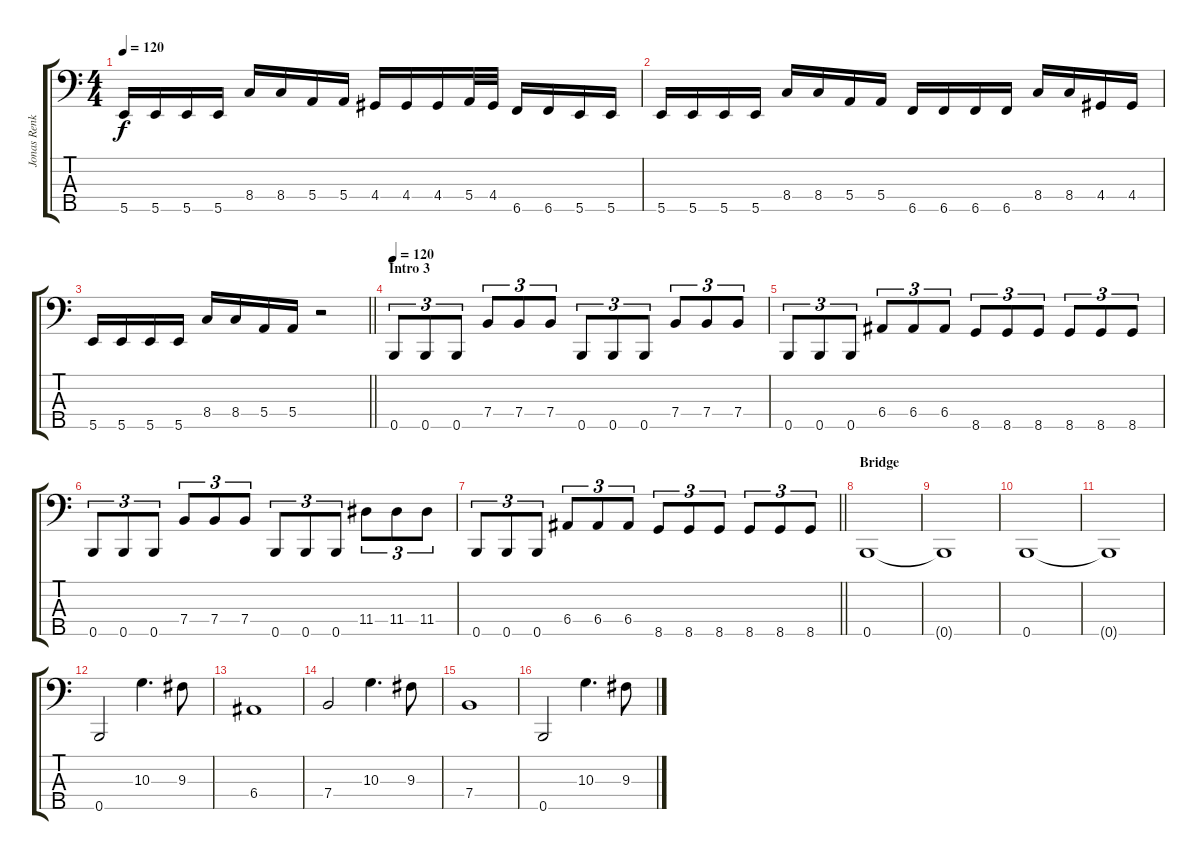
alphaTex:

\track ("Jonas Renkse" "Jonas Renk") {instrument electricbassfinger}
\staff {score tabs}
\tuning (G2 D2 A1 E1 B0) {hide}
\ts (4 4)
\tempo 120
\clef f4
\ks c
5.5.16{dy f} 5.5.16 5.5.16 5.5.16 8.4.16 8.4.16 5.4.16 5.4.16 4.4.16 4.4.16 4.4.16 5.4.32 4.4.32 6.5.16 6.5.16 5.5.16 5.5.16 |
5.5.16 5.5.16 5.5.16 5.5.16 8.4.16 8.4.16 5.4.16 5.4.16 6.5.16 6.5.16 6.5.16 6.5.16 8.4.16 8.4.16 4.4.16 4.4.16 |
\barLineRight lightlight
5.5.16 5.5.16 5.5.16 5.5.16 8.4.16 8.4.16 5.4.16 5.4.16 r.2 |
\section ("" "Intro 3")
\tempo 120
0.5.8{tu (3 2)} 0.5.8{tu (3 2)} 0.5.8{tu (3 2)} 7.4.8{tu (3 2)} 7.4.8{tu (3 2)} 7.4.8{tu (3 2)} 0.5.8{tu (3 2)} 0.5.8{tu (3 2)} 0.5.8{tu (3 2)} 7.4.8{tu (3 2)} 7.4.8{tu (3 2)} 7.4.8{tu (3 2)} |
0.5.8{tu (3 2)} 0.5.8{tu (3 2)} 0.5.8{tu (3 2)} 6.4.8{tu (3 2)} 6.4.8{tu (3 2)} 6.4.8{tu (3 2)} 8.5.8{tu (3 2)} 8.5.8{tu (3 2)} 8.5.8{tu (3 2)} 8.5.8{tu (3 2)} 8.5.8{tu (3 2)} 8.5.8{tu (3 2)} |
0.5.8{tu (3 2)} 0.5.8{tu (3 2)} 0.5.8{tu (3 2)} 7.4.8{tu (3 2)} 7.4.8{tu (3 2)} 7.4.8{tu (3 2)} 0.5.8{tu (3 2)} 0.5.8{tu (3 2)} 0.5.8{tu (3 2)} 11.4.8{tu (3 2)} 11.4.8{tu (3 2)} 11.4.8{tu (3 2)} |
\barLineRight lightlight
0.5.8{tu (3 2)} 0.5.8{tu (3 2)} 0.5.8{tu (3 2)} 6.4.8{tu (3 2)} 6.4.8{tu (3 2)} 6.4.8{tu (3 2)} 8.5.8{tu (3 2)} 8.5.8{tu (3 2)} 8.5.8{tu (3 2)} 8.5.8{tu (3 2)} 8.5.8{tu (3 2)} 8.5.8{tu (3 2)} |
\section ("" "Bridge")
0.5.1 |
0.5{t}.1 |
0.5.1 |
0.5{t}.1 |
0.5.2 10.3.4{d} 9.3.8 |
6.4.1 |
7.4.2 10.3.4{d} 9.3.8 |
7.4.1 |
0.5.2 10.3.4{d} 9.3.8
